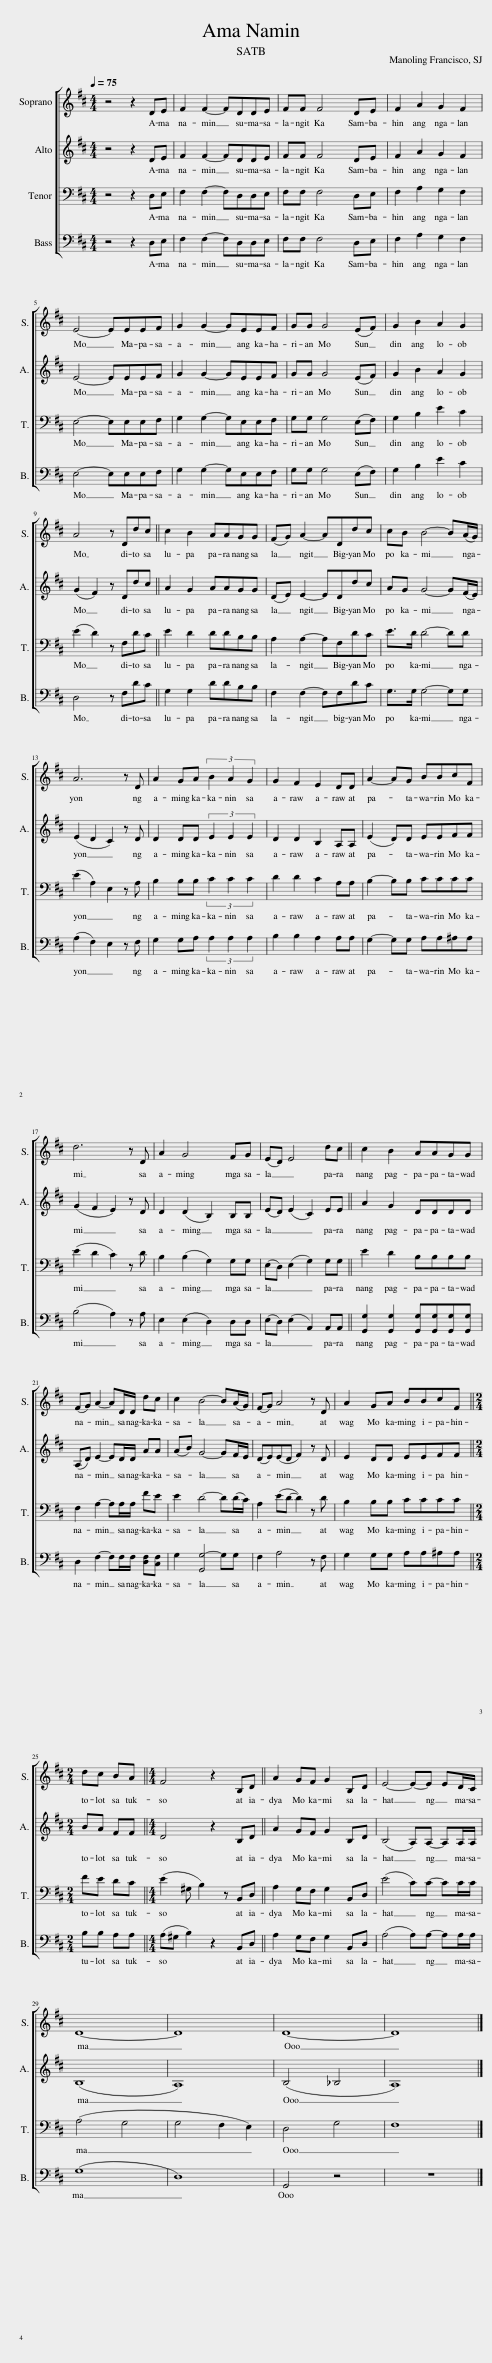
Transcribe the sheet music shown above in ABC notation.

X:1
%%score [ 1 2 3 4 ]
L:1/8
Q:1/4=75
M:4/4
I:linebreak $
K:D
V:1 treble
V:2 treble
V:3 bass
V:4 bass
V:1
 z4 z2 DE | F2 F2- FDDE | FF F4 DE | F2 A2 G2 F2 |$ E4- EEEF | %5
 G2 G2- GEEF | GG G4 (EF) | G2 B2 A2 G2 |$ A4 z Ddc || c2 B2 AAGG | %10
 (FG) A2- ADdc | cB B4- B(A/G/) |$ A6 z D | A2 GA (3B2 A2 G2 | G2 F2 E2 DD | %15
 A2- AG BBcF |$ d6 z D | A2 G4 FG | (ED) E4 dc || c2 B2 AAGG |$ %20
 (FG) A2- AD/D/ dc | c2 B4- B(A/G/) | (FG) A4 z D | A2 GA BBcF ||$[M:2/4] dc BA || %25
[M:4/4] F4 z2 B,D || A2 GF G2 B,D | E4- E-E ED/C/ |$ D8- | D8 | %30
 D8- | D8 |] %32
V:2
 z4 z2 DE | F2 F2- FDDE | FF F4 DE | F2 A2 G2 F2 |$ E4- EEEF | %5
 G2 G2- GEEF | GG G4 (EF) | G2 B2 A2 G2 |$ (G2 F2) z Ddc || A2 G2 AAGG | %10
 (DE) E2- EDdc | AG G4- G(F/E/) |$ (E2 D2 C2) z D | D2 DD (3E2 E2 E2 | D2 D2 B,2 A,A, | %15
 (E2 D)D EEFF |$ (G2 F2 E2) z D | D2 (D2 B,2) B,B, | (ED) (E2 C2) EE || A2 G2 DDDD |$ %20
 (A,D) E2- ED/D/ AA | (AB) G4- GF/E/ | (DE)(ED F2) z D | E2 DD EEFF ||$[M:2/4] BA FF || %25
[M:4/4] D4 z2 B,D || A2 GF G2 B,D | (B,4 A,)A,- A,A,/A,/ |$ (B,8 | A,8) | %30
 (B,4 _B,4 | A,8) |] %32
V:3
 z4 z2 D,E, | F,2 F,2- F,D,D,E, | F,F, F,4 D,E, | F,2 A,2 G,2 F,2 |$ E,4- E,E,E,F, | %5
 G,2 G,2- G,E,E,F, | G,G, G,4 (E,F,) | G,2 B,2 E2 C2 |$ (E2 D2) z F,DC || E2 D2 DDB,B, | %10
 A,2 A,2- A,F,DC | E>D D4- DD |$ (E2 A,2) E,2 z A, | B,2 B,B, (3C2 C2 C2 | D2 D2 C2 A,A, | %15
 B,2- B,B, CCCC |$ (E2 D2 C2) z D | B,2 (B,2 G,2) G,G, | (E,D,) (E,2 G,2) G,G, || E2 D2 B,B,B,B, |$ %20
 F,2 A,2- A,A,/A,/ FE | E2 D4- D(D/C/) | A,2 (ED- D2) z D | B,2 B,B, CCCC ||$[M:2/4] FE DC || %25
[M:4/4] (E2 ^G, B,2) z B,,D, || A,2 G,F, G,2 B,,D, | (E4 C)C- CC/C/ |$ (A,4 G,4 | G,4 F,2 E,2) | %30
 D,4 G,4 | F,8 |] %32
V:4
 z4 z2 D,E, | F,2 F,2- F,D,D,E, | F,F, F,4 D,E, | F,2 A,2 G,2 F,2 |$ E,4- E,E,E,F, | %5
 G,2 G,2- G,E,E,F, | G,G, G,4 (E,F,) | G,2 B,2 E2 C2 |$ D,4 z F,DC || G,2 G,2 DDB,B, | %10
 F,2 F,2- F,F,DC | G,>G, G,4- G,G, |$ (A,2 F,2) E,2 z F, | G,2 G,A, (3A,2 A,2 A,2 | B,2 B,2 A,2 A,A, | %15
 G,2- G,G, A,A,^A,A, |$ (B,4 A,2) z A, | E,2 (E,2 D,2) D,D, | (E,D,) (E,2 A,,2) A,,A,, || [G,,G,]2 [G,,G,]2 [G,,G,][G,,G,][G,,G,][G,,G,] |$ %20
 D,2 F,2- F,F,/F,/ [D,F,][C,F,] | G,2 [G,,G,-]4 G,G, | F,2 A,4 z F, | G,2 G,G, A,A,^A,A, ||$[M:2/4] B,B, A,A, || %25
[M:4/4] (A,^G, B,2) z2 B,,D, || A,2 G,F, G,2 B,,D, | (A,4 A,)A,- A,A,/A,/ |$ (G,8 | D,8) | %30
 G,,4 z4 | z8 |] %32
